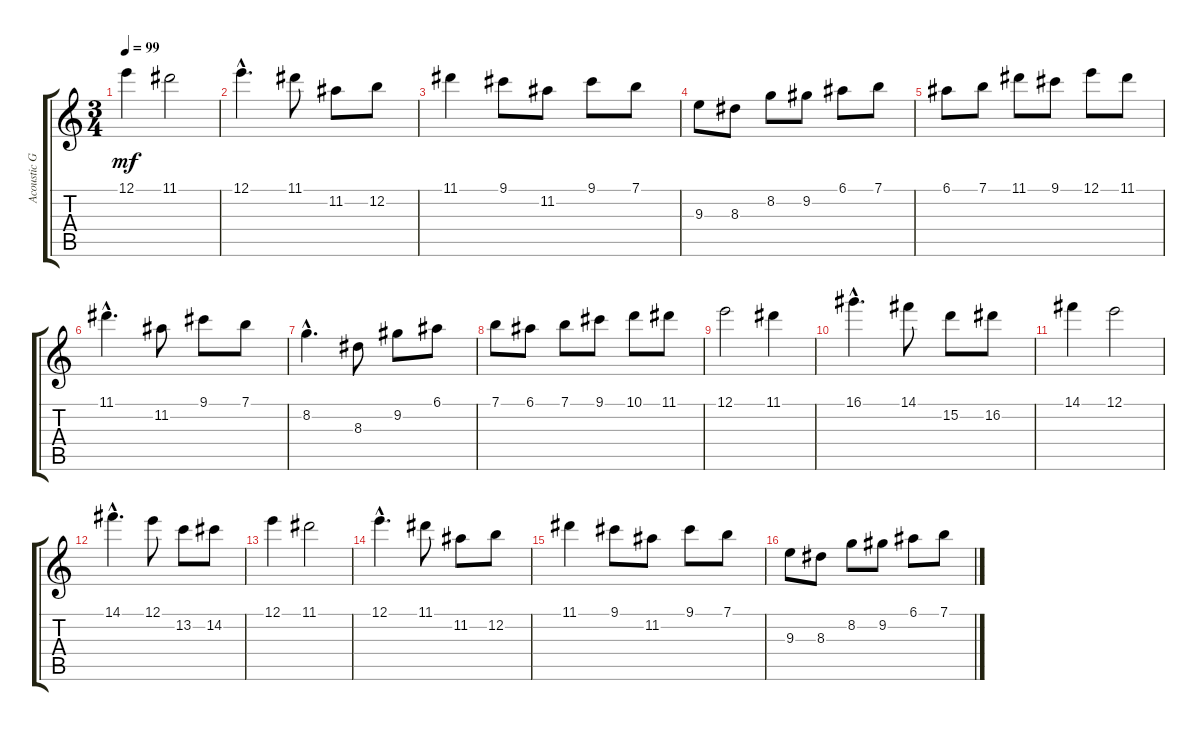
\track ("Acoustic Guitar" "Acoustic G") {instrument acousticguitarsteel}
\staff {score tabs}
\tuning (E4 B3 G3 D3 A2 E2) {hide}
\ts (3 4)
\tempo 99
\clef g2
\ks c
12.1.4{dy mf} 11.1.2 |
12.1{hac}.4{d} 11.1.8 11.2.8 12.2.8 |
11.1.4 9.1.8 11.2.8 9.1.8 7.1.8 |
9.3.8 8.3.8 8.2.8 9.2.8 6.1.8 7.1.8 |
6.1.8 7.1.8 11.1.8 9.1.8 12.1.8 11.1.8 |
11.1{hac}.4{d} 11.2.8 9.1.8 7.1.8 |
8.2{hac}.4{d} 8.3.8 9.2.8 6.1.8 |
7.1.8 6.1.8 7.1.8 9.1.8 10.1.8 11.1.8 |
12.1.2 11.1.4 |
16.1{hac}.4{d} 14.1.8 15.2.8 16.2.8 |
14.1.4 12.1.2 |
14.1{hac}.4{d} 12.1.8 13.2.8 14.2.8 |
12.1.4 11.1.2 |
12.1{hac}.4{d} 11.1.8 11.2.8 12.2.8 |
11.1.4 9.1.8 11.2.8 9.1.8 7.1.8 |
9.3.8 8.3.8 8.2.8 9.2.8 6.1.8 7.1.8
